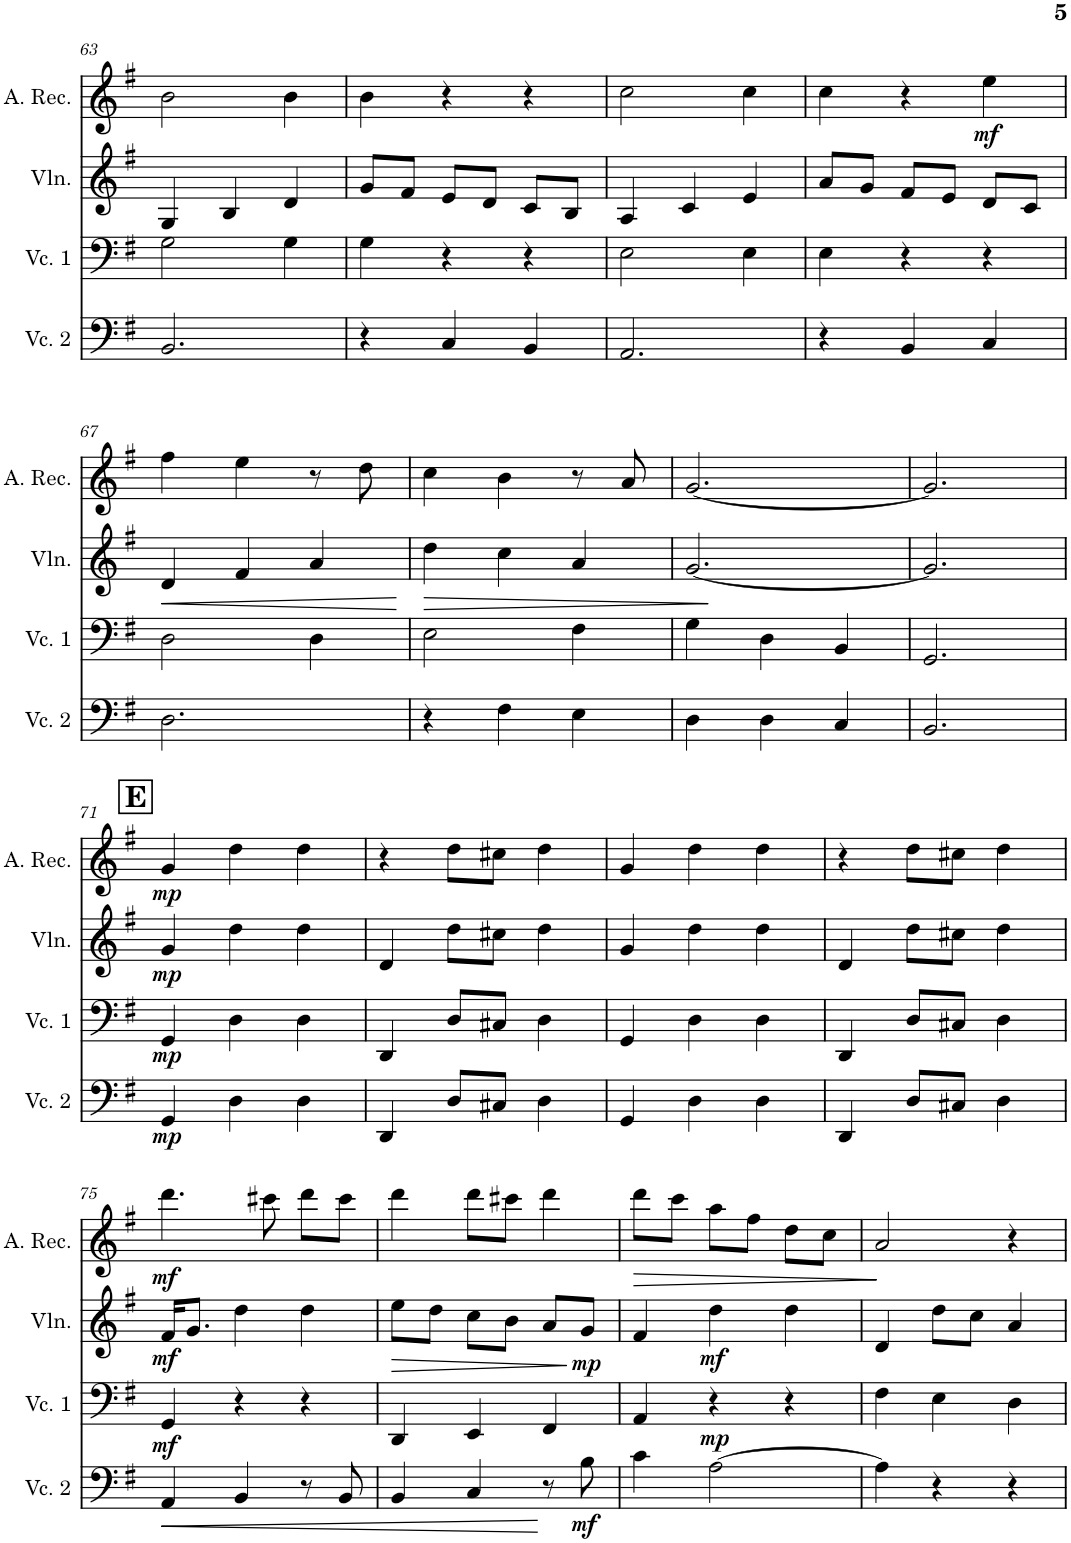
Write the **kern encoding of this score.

**kern	**dynam	**kern	**dynam	**kern	**dynam	**kern	**dynam
*part4	*part4	*part3	*part3	*part2	*part2	*part1	*part1
*staff4	*staff4	*staff3	*staff3	*staff2	*staff2	*staff1	*staff1
*I"Violoncello 2	*	*I"Violoncello 1	*	*I"Violin	*	*I"Alto Recorder	*
*I'Vc. 2	*	*I'Vc. 1	*	*I'Vln.	*	*I'A. Rec.	*
!!LO:PB:g=z
*clefF4	*	*clefF4	*	*clefG2	*	*clefG2	*
*k[f#]	*	*k[f#]	*	*k[f#]	*	*k[f#]	*
*M3/4	*	*M3/4	*	*M3/4	*	*M3/4	*
=63	=63	=63	=63	=63	=63	=63	=63
2.BB/	.	2G\	.	4G/	.	2b\	.
.	.	.	.	4B/	.	.	.
.	.	4G\	.	4d/	.	4b\	.
=64	=64	=64	=64	=64	=64	=64	=64
4r	.	4G\	.	8g/L	.	4b\	.
.	.	.	.	8f#/J	.	.	.
4C/	.	4r	.	8e/L	.	4r	.
.	.	.	.	8d/J	.	.	.
4BB/	.	4r	.	8c/L	.	4r	.
.	.	.	.	8B/J	.	.	.
=65	=65	=65	=65	=65	=65	=65	=65
2.AA/	.	2E\	.	4A/	.	2cc\	.
.	.	.	.	4c/	.	.	.
.	.	4E\	.	4e/	.	4cc\	.
=66	=66	=66	=66	=66	=66	=66	=66
4r	.	4E\	.	8a/L	.	4cc\	.
.	.	.	.	8g/J	.	.	.
4BB/	.	4r	.	8f#/L	.	4r	.
.	.	.	.	8e/J	.	.	.
!	!	!	!	!	!	!	!LO:DY:b
4C/	.	4r	.	8d/L	.	4ee\	mf
.	.	.	.	8c/J	.	.	.
!!LO:LB:g=z
=67	=67	=67	=67	=67	=67	=67	=67
!	!	!	!	!	!LO:HP:b	!	!
2.D\	.	2D\	.	4d/	<	4ff#\	.
.	.	.	.	4f#/	.	4ee\	.
.	.	4D\	.	4a/	.	8r	.
.	.	.	.	.	.	8dd\	.
.	.	.	.	.	[	.	.
=68	=68	=68	=68	=68	=68	=68	=68
!	!	!	!	!	!LO:HP:b	!	!
4r	.	2E\	.	4dd\	>	4cc\	.
4F#\	.	.	.	4cc\	.	4b\	.
4E\	.	4F#\	.	4a/	.	8r	.
.	.	.	.	.	.	8a/	.
=69	=69	=69	=69	=69	=69	=69	=69
4D\	.	4G\	.	[2.g/	.	[2.g/	.
4D\	.	4D\	.	.	.	.	.
4C/	.	4BB/	.	.	.	.	.
.	.	.	.	.	]	.	.
=70	=70	=70	=70	=70	=70	=70	=70
2.BB/	.	2.GG/	.	2.g/]	.	2.g/]	.
!!LO:LB:g=z
!!LO:REH:place=s1:a:B:cj:fs=14:t=E
=71	=71	=71	=71	=71	=71	=71	=71
!	!LO:DY:b	!	!LO:DY:b	!	!LO:DY:b	!	!LO:DY:b
4GG/	mp	4GG/	mp	4g/	mp	4g/	mp
4D\	.	4D\	.	4dd\	.	4dd\	.
4D\	.	4D\	.	4dd\	.	4dd\	.
=72	=72	=72	=72	=72	=72	=72	=72
4DD/	.	4DD/	.	4d/	.	4r	.
8D/L	.	8D/L	.	8dd\L	.	8dd\L	.
8C#X/J	.	8C#X/J	.	8cc#X\J	.	8cc#X\J	.
4D\	.	4D\	.	4dd\	.	4dd\	.
=73	=73	=73	=73	=73	=73	=73	=73
4GG/	.	4GG/	.	4g/	.	4g/	.
4D\	.	4D\	.	4dd\	.	4dd\	.
4D\	.	4D\	.	4dd\	.	4dd\	.
=74	=74	=74	=74	=74	=74	=74	=74
4DD/	.	4DD/	.	4d/	.	4r	.
8D/L	.	8D/L	.	8dd\L	.	8dd\L	.
8C#X/J	.	8C#X/J	.	8cc#X\J	.	8cc#X\J	.
4D\	.	4D\	.	4dd\	.	4dd\	.
!!LO:LB:g=z
=75	=75	=75	=75	=75	=75	=75	=75
!	!LO:HP:b	!	!LO:DY:b	!	!LO:DY:b	!	!LO:DY:b
4AA/	<	4GG/	mf	16f#/KL	mf	4.ddd\	mf
.	.	.	.	8.g/J	.	.	.
4BB/	.	4r	.	4dd\	.	.	.
.	.	.	.	.	.	8ccc#X\	.
8r	.	4r	.	4dd\	.	8ddd\L	.
8BB/	.	.	.	.	.	8ccc#\J	.
=76	=76	=76	=76	=76	=76	=76	=76
!	!	!	!	!	!LO:HP:b	!	!
4BB/	.	4DD/	.	8ee\L	>	4ddd\	.
.	.	.	.	8dd\J	.	.	.
4C/	.	4EE/	.	8cc\L	.	8ddd\L	.
.	.	.	.	8b\J	.	8ccc#X\J	.
8r	[	4FF#/	.	8a/L	.	4ddd\	.
!	!LO:DY:b	!	!	!	!LO:DY:n=1:b	!	!
8B\	mf	.	.	8g/J	] mp	.	.
=77	=77	=77	=77	=77	=77	=77	=77
!	!	!	!	!	!	!	!LO:HP:b
4c\	.	4AA/	.	4f#/	.	8ddd\L	>
.	.	.	.	.	.	8ccc\J	.
!	!	!	!LO:DY:b	!	!LO:DY:b	!	!
[2A\	.	4r	mp	4dd\	mf	8aa\L	.
.	.	.	.	.	.	8ff#\J	.
.	.	4r	.	4dd\	.	8dd\L	.
.	.	.	.	.	.	8cc\J	.
=78	=78	=78	=78	=78	=78	=78	=78
4A\]	.	4F#\	.	4d/	.	2a/	.
4r	.	4E\	.	8dd\L	.	.	.
.	.	.	.	8cc\J	.	.	.
4r	.	4D\	.	4a/	.	4r	]
=	=	=	=	=	=	=	=
*-	*-	*-	*-	*-	*-	*-	*-
